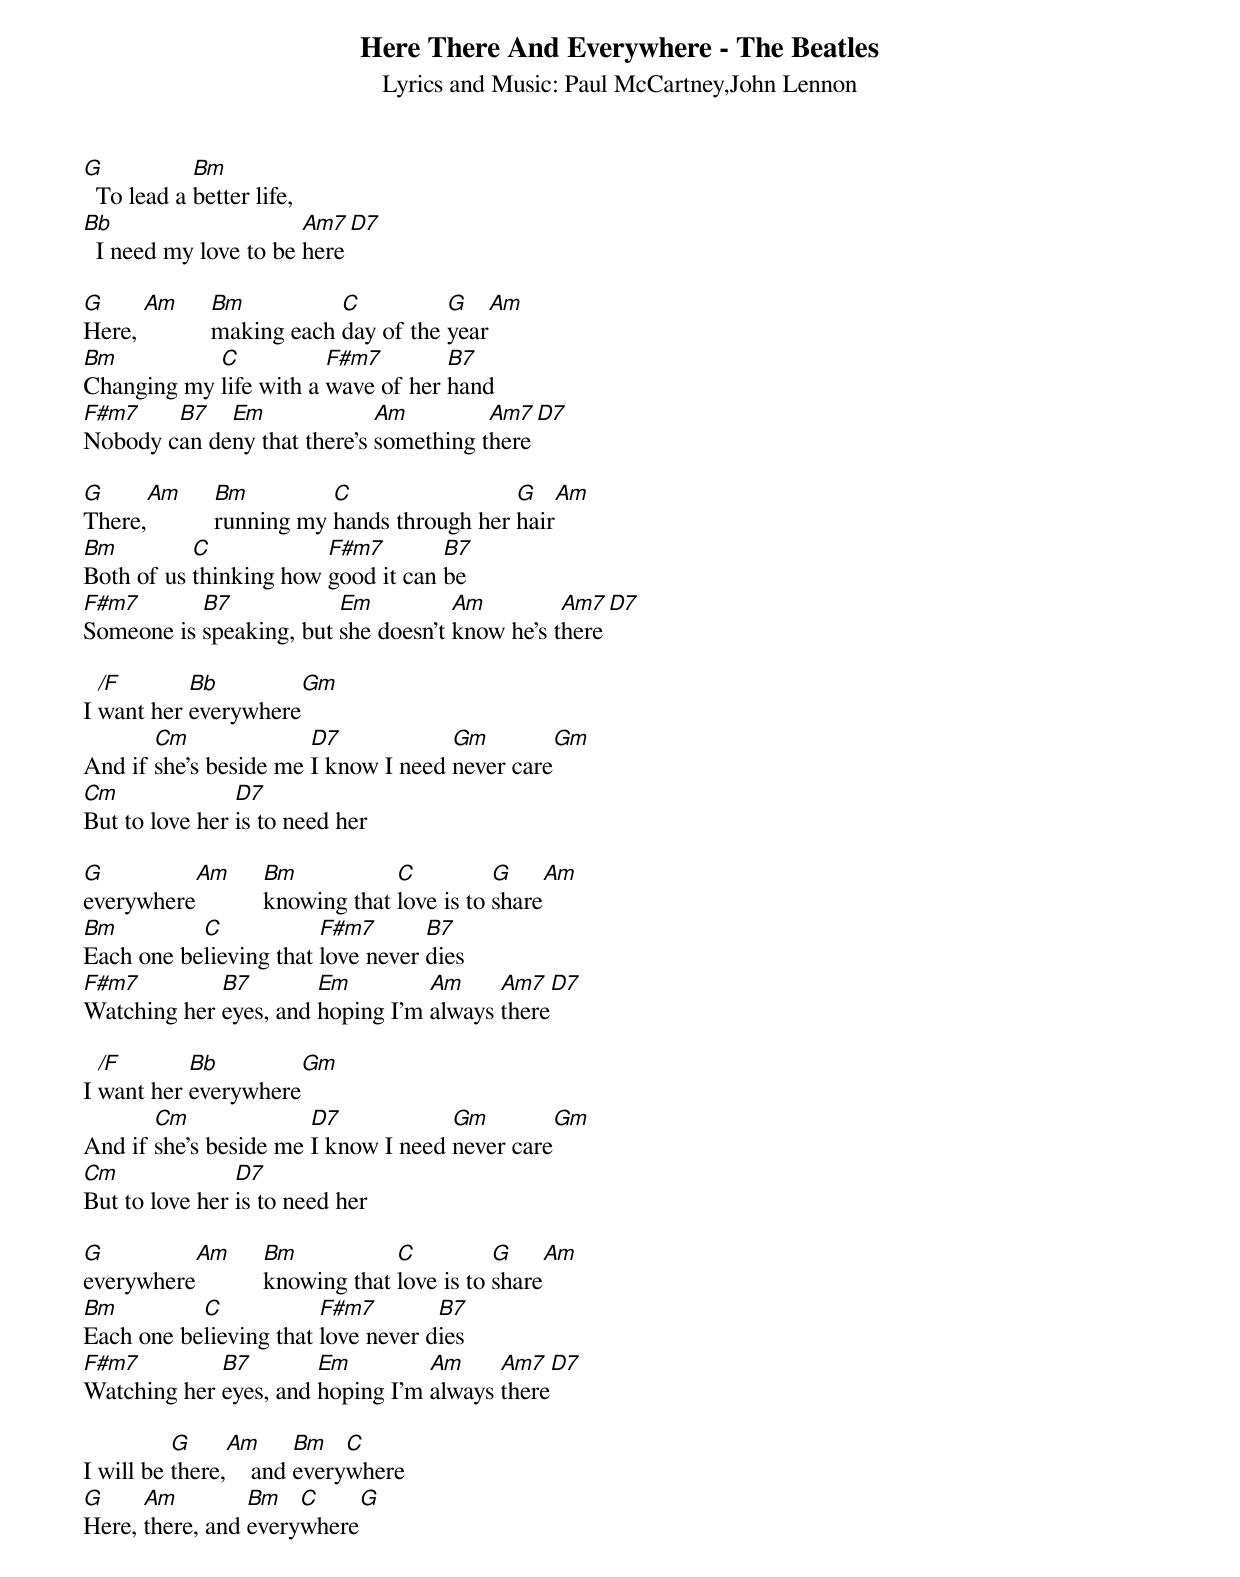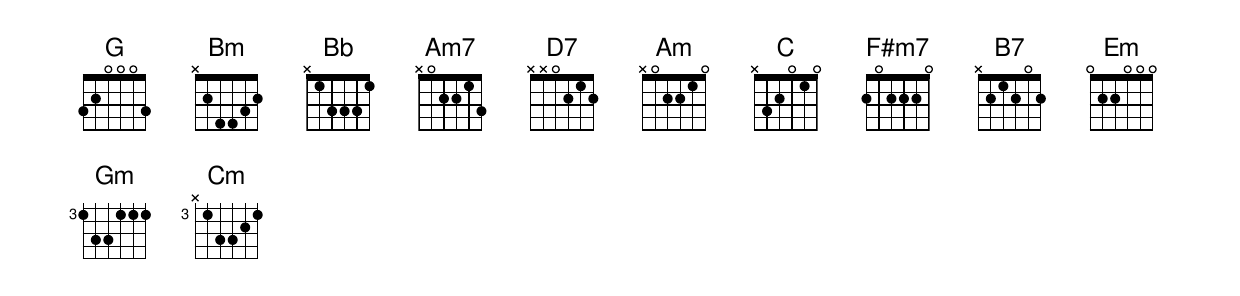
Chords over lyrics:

Here There And Everywhere - The Beatles
Lyrics and Music: Paul McCartney,John Lennon

G           Bm
  To lead a better life,
Bb                     Am7  D7
  I need my love to be here

G     Am   Bm          C          G     Am
Here,      making each day of the year
Bm          C           F#m7        B7
Changing my life with a wave of her hand
F#m7    B7   Em              Am         Am7   D7
Nobody can deny that there's something there

G     Am   Bm         C                 G     Am
There,     running my hands through her hair
Bm         C            F#m7        B7
Both of us thinking how good it can be
F#m7       B7            Em          Am         Am7   D7
Someone is speaking, but she doesn't know he's there

  /F       Bb         Gm
I want her everywhere
       Cm              D7            Gm         Gm
And if she's beside me I know I need never care
Cm              D7
But to love her is to need her

G         Am   Bm           C          G     Am
everywhere     knowing that love is to share
Bm         C            F#m7       B7
Each one believing that love never dies
F#m7         B7        Em         Am     Am7    D7
Watching her eyes, and hoping I'm always there

  /F       Bb         Gm
I want her everywhere
       Cm              D7            Gm         Gm
And if she's beside me I know I need never care
Cm              D7
But to love her is to need her

G         Am   Bm           C          G     Am
everywhere     knowing that love is to share
Bm         C            F#m7        B7
Each one believing that love never dies
F#m7         B7        Em         Am     Am7   D7
Watching her eyes, and hoping I'm always there

          G     Am      Bm   C
I will be there,    and everywhere
G     Am         Bm   C     G
Here, there, and everywhere
